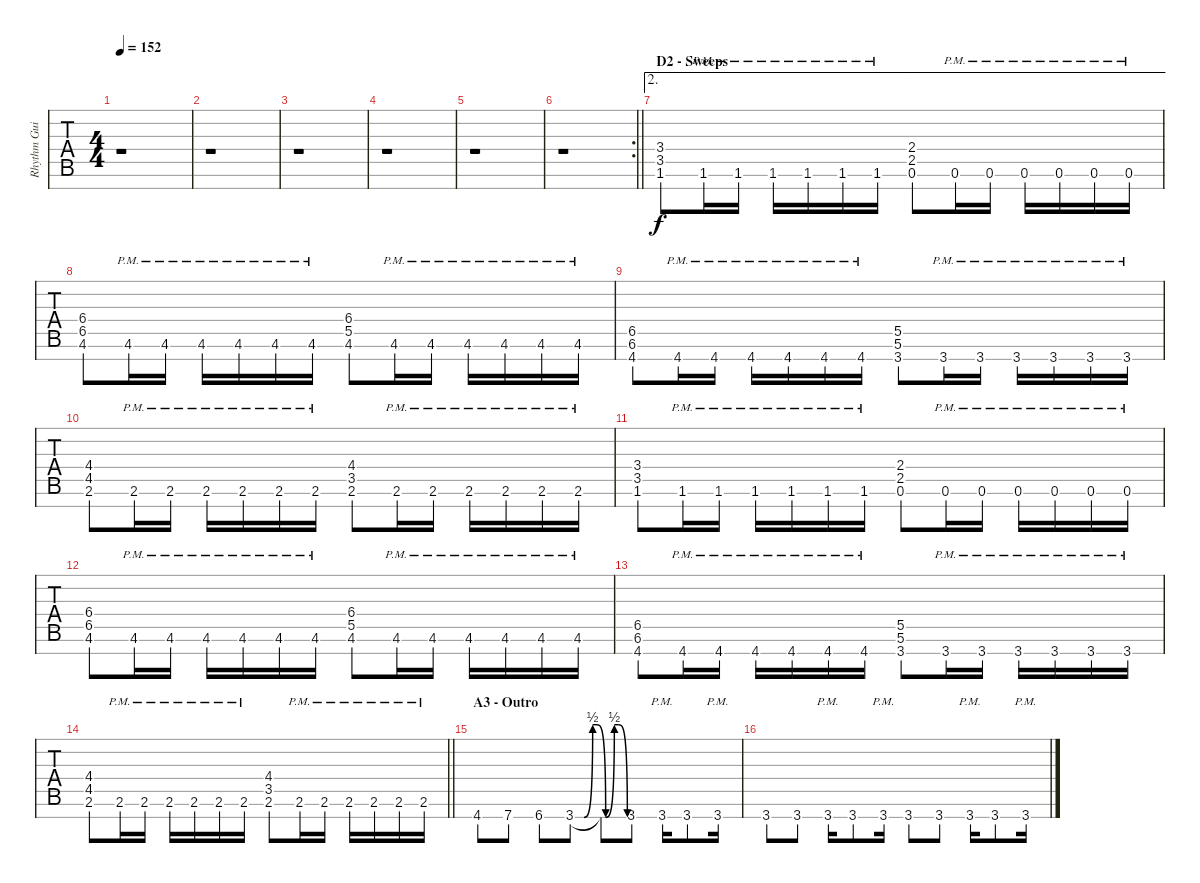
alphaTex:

\track ("Rhythm Guitar (Jeff Loomis)" "Rhythm Gui") {instrument overdrivenguitar}
\staff {tabs}
\tuning (Eb4 Bb3 Gb3 Db3 Ab2 Eb2 Bb1) {hide}
\ts (4 4)
\tempo 152
\clef f4
\ks aminor
r.1{dy f} |
r.1 |
r.1 |
r.1 |
r.1 |
\rc 2
\barLineRight lightlight
r.1 |
\ae 2
\section ("" "D2 - Sweeps")
(3.4 3.5 1.6).8 1.6{pm}.16 1.6{pm}.16 1.6{pm}.16 1.6{pm}.16 1.6{pm}.16 1.6{pm}.16 (2.4 2.5 0.6).8 0.6{pm}.16 0.6{pm}.16 0.6{pm}.16 0.6{pm}.16 0.6{pm}.16 0.6{pm}.16 |
(6.4 6.5 4.6).8 4.6{pm}.16 4.6{pm}.16 4.6{pm}.16 4.6{pm}.16 4.6{pm}.16 4.6{pm}.16 (6.4 5.5 4.6).8 4.6{pm}.16 4.6{pm}.16 4.6{pm}.16 4.6{pm}.16 4.6{pm}.16 4.6{pm}.16 |
(6.5 6.6 4.7).8 4.7{pm}.16 4.7{pm}.16 4.7{pm}.16 4.7{pm}.16 4.7{pm}.16 4.7{pm}.16 (5.5 5.6 3.7).8 3.7{pm}.16 3.7{pm}.16 3.7{pm}.16 3.7{pm}.16 3.7{pm}.16 3.7{pm}.16 |
(4.4 4.5 2.6).8 2.6{pm}.16 2.6{pm}.16 2.6{pm}.16 2.6{pm}.16 2.6{pm}.16 2.6{pm}.16 (4.4 3.5 2.6).8 2.6{pm}.16 2.6{pm}.16 2.6{pm}.16 2.6{pm}.16 2.6{pm}.16 2.6{pm}.16 |
(3.4 3.5 1.6).8 1.6{pm}.16 1.6{pm}.16 1.6{pm}.16 1.6{pm}.16 1.6{pm}.16 1.6{pm}.16 (2.4 2.5 0.6).8 0.6{pm}.16 0.6{pm}.16 0.6{pm}.16 0.6{pm}.16 0.6{pm}.16 0.6{pm}.16 |
(6.4 6.5 4.6).8 4.6{pm}.16 4.6{pm}.16 4.6{pm}.16 4.6{pm}.16 4.6{pm}.16 4.6{pm}.16 (6.4 5.5 4.6).8 4.6{pm}.16 4.6{pm}.16 4.6{pm}.16 4.6{pm}.16 4.6{pm}.16 4.6{pm}.16 |
(6.5 6.6 4.7).8 4.7{pm}.16 4.7{pm}.16 4.7{pm}.16 4.7{pm}.16 4.7{pm}.16 4.7{pm}.16 (5.5 5.6 3.7).8 3.7{pm}.16 3.7{pm}.16 3.7{pm}.16 3.7{pm}.16 3.7{pm}.16 3.7{pm}.16 |
\barLineRight lightlight
(4.4 4.5 2.6).8 2.6{pm}.16 2.6{pm}.16 2.6{pm}.16 2.6{pm}.16 2.6{pm}.16 2.6{pm}.16 (4.4 3.5 2.6).8 2.6{pm}.16 2.6{pm}.16 2.6{pm}.16 2.6{pm}.16 2.6{pm}.16 2.6{pm}.16 |
\section ("" "A3 - Outro")
4.7.8 7.7.8 6.7.8 3.7{be (custom 0 0 10 0 20 2 25 2 35 0 45 2 50 2 60 0)}.8 3.7{t}.8 3.7.8 3.7{pm}.16 3.7.8 3.7{pm}.16 |
3.7.8 3.7.8 3.7{pm}.16 3.7.8 3.7{pm}.16 3.7.8 3.7.8 3.7{pm}.16 3.7.8 3.7{pm}.16
